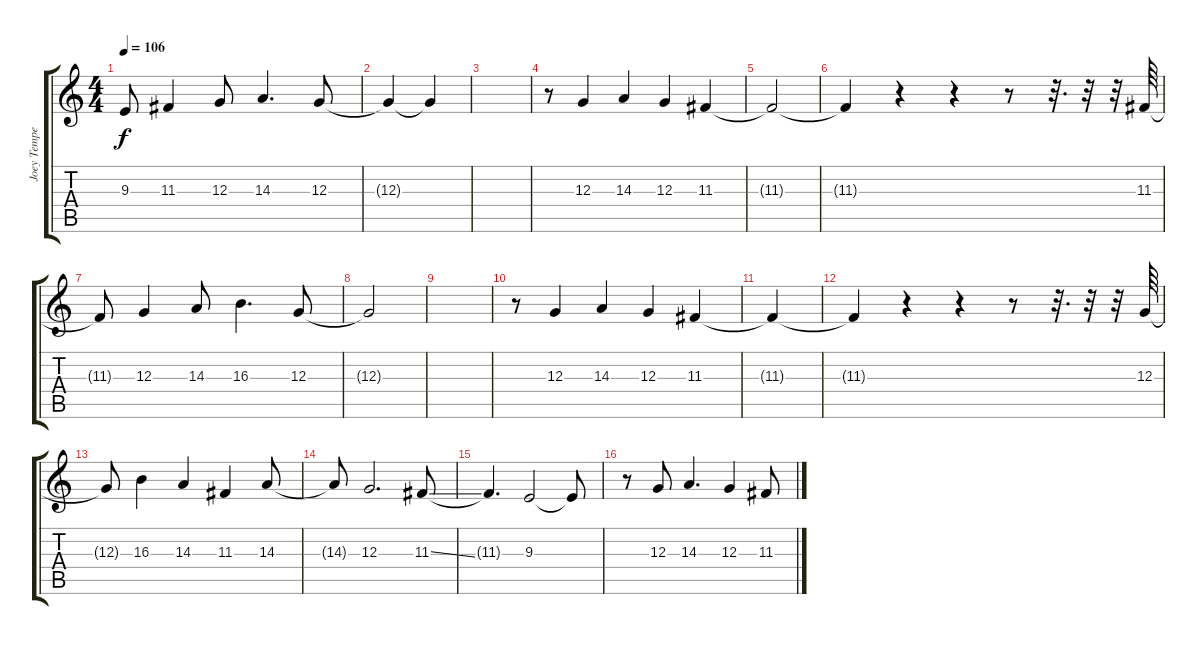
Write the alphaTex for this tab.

\track ("Joey Tempest" "Joey Tempe") {instrument lead1square}
\staff {score tabs}
\tuning (E4 B3 G3 D3 A2 E2) {hide}
\ts (4 4)
\tempo 106
\clef g2
\ks c
9.3{t}.8{dy f} 11.3.4 12.3.8 14.3.4{d} 12.3.8 |
12.3{t}.4 12.3{t}.4 |
|
r.8 12.3.4 14.3.4 12.3.4 11.3.4 |
11.3{t}.2 |
11.3{t}.4 r.4 r.4 r.8 r.32{d} r.32 r.32 11.3.64 |
11.3{t}.8 12.3.4 14.3.8 16.3.4{d} 12.3.8 |
12.3{t}.2 |
|
r.8 12.3.4 14.3.4 12.3.4 11.3.4 |
11.3{t}.4 |
11.3{t}.4 r.4 r.4 r.8 r.32{d} r.32 r.32 12.3.64 |
12.3{t}.8 16.3.4 14.3.4 11.3.4 14.3.8 |
14.3{t}.8 12.3.2{d} 11.3{ss}.8 |
11.3{t}.4{d} 9.3.2 9.3{t}.8 |
r.8 12.3.8 14.3.4{d} 12.3.4 11.3.8
